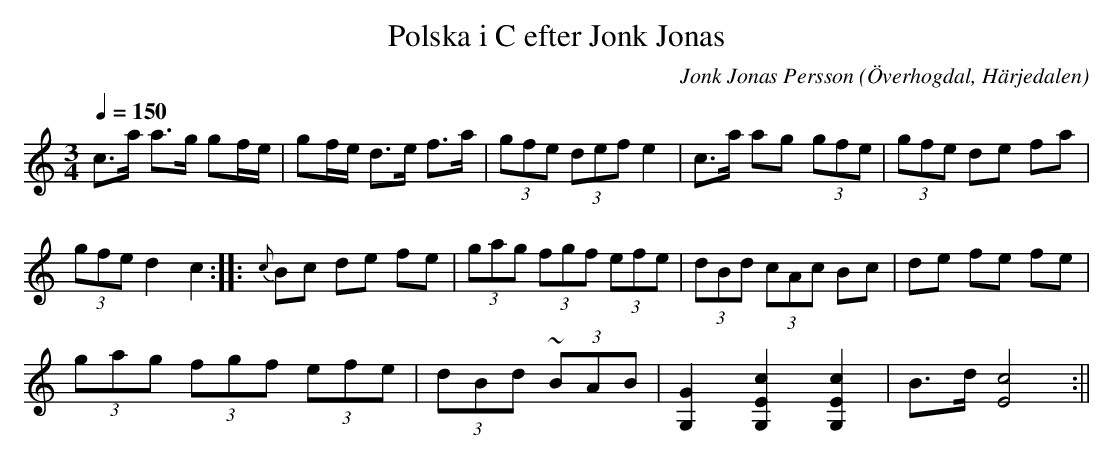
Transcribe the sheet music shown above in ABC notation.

X:1
T:Polska i C efter Jonk Jonas
O:Överhogdal, Härjedalen
Q:1/4=150
M:3/4
C:Jonk Jonas Persson
K:C
c>a a>g gf/2e/2 | gf/2e/2 d>e f>a | (3gfe (3def e2 | c>a ag (3gfe | (3gfe de fa|
(3gfe d2 c2 :||: {c} Bc de fe | (3gag (3fgf (3efe | (3dBd (3cAc Bc | de fe fe |
(3gag (3fgf (3efe | (3dBd (3~BAB | [G2G,2] [c2E2G,2] [c2E2G,2] | B>d [c4E4] :||
